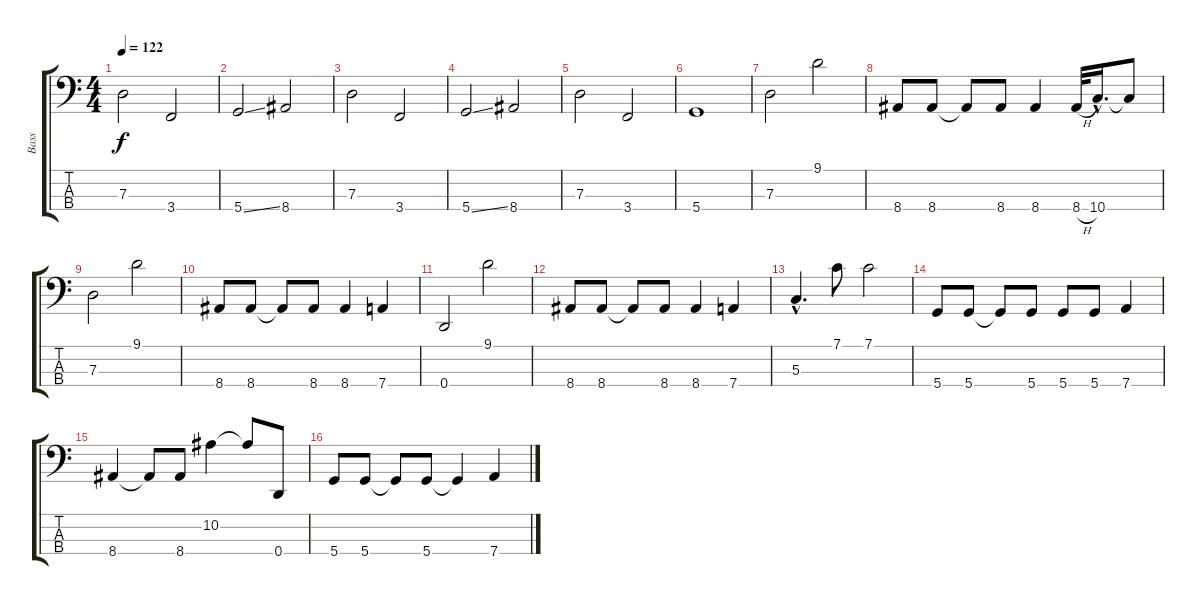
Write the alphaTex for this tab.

\track ("Bass" "Bass") {instrument electricbassfinger}
\staff {score tabs}
\tuning (F2 C2 G1 D1) {hide}
\ts (4 4)
\tempo 122
\clef f4
\ks c
7.3.2{dy f} 3.4.2 |
5.4{ss}.2 8.4.2 |
7.3.2 3.4.2 |
5.4{ss}.2 8.4.2 |
7.3.2 3.4.2 |
5.4.1 |
7.3.2 9.1.2 |
8.4.8 8.4.8 8.4{t}.8 8.4.8 8.4.4 8.4{h}.32 10.4{hac}.16{d} 10.4{t}.8 |
7.3.2 9.1.2 |
8.4.8 8.4.8 8.4{t}.8 8.4.8 8.4.4 7.4.4 |
0.4.2 9.1.2 |
8.4.8 8.4.8 8.4{t}.8 8.4.8 8.4.4 7.4.4 |
5.3{hac}.4{d} 7.1.8 7.1.2 |
5.4.8 5.4.8 5.4{t}.8 5.4.8 5.4.8 5.4.8 7.4.4 |
8.4.4 8.4{t}.8 8.4.8 10.2.4 10.2{t}.8 0.4.8 |
5.4.8 5.4.8 5.4{t}.8 5.4.8 5.4{t}.4 7.4.4
